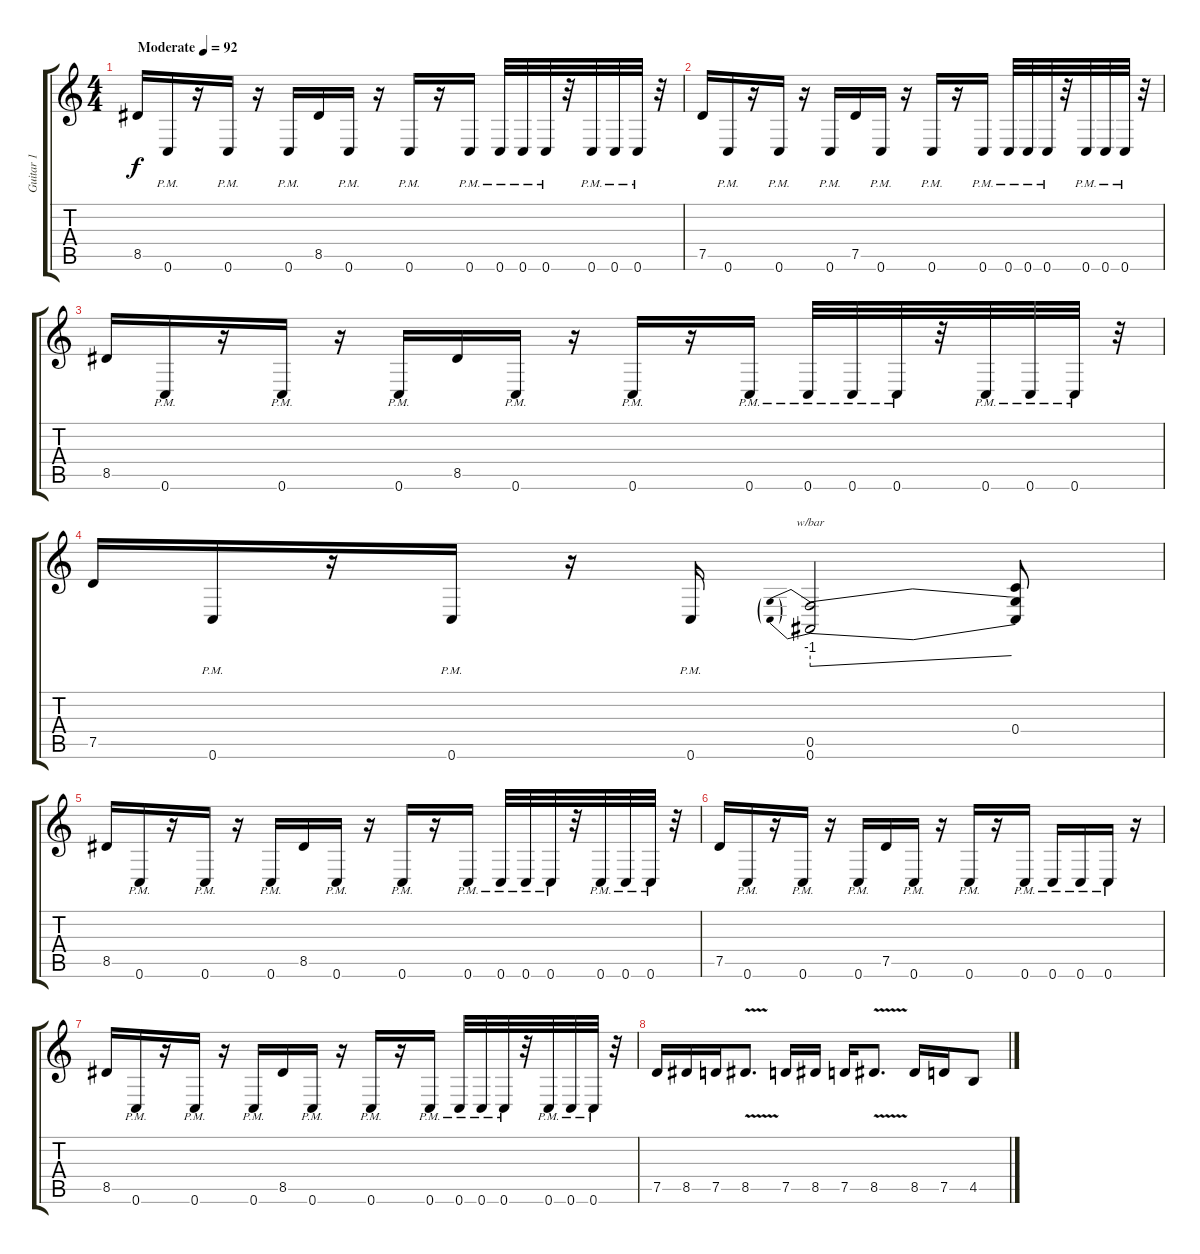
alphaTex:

\track ("Guitar 1" "Guitar 1") {instrument distortionguitar}
\staff {score tabs}
\tuning (D4 A3 F3 C3 G2 C2) {hide}
\ts (4 4)
\tempo (92 "Moderate")
\clef g2
\ks c
8.5.16{dy f instrument distortionguitar} 0.6{pm}.16 r.16 0.6{pm}.16 r.16 0.6{pm}.16 8.5.16 0.6{pm}.16 r.16 0.6{pm}.16 r.16 0.6{pm}.16 0.6{pm}.32 0.6{pm}.32 0.6{pm}.32 r.32 0.6{pm}.32 0.6{pm}.32 0.6{pm}.32 r.32 |
7.5.16 0.6{pm}.16 r.16 0.6{pm}.16 r.16 0.6{pm}.16 7.5.16 0.6{pm}.16 r.16 0.6{pm}.16 r.16 0.6{pm}.16 0.6{pm}.32 0.6{pm}.32 0.6{pm}.32 r.32 0.6{pm}.32 0.6{pm}.32 0.6{pm}.32 r.32 |
8.5.16 0.6{pm}.16 r.16 0.6{pm}.16 r.16 0.6{pm}.16 8.5.16 0.6{pm}.16 r.16 0.6{pm}.16 r.16 0.6{pm}.16 0.6{pm}.32 0.6{pm}.32 0.6{pm}.32 r.32 0.6{pm}.32 0.6{pm}.32 0.6{pm}.32 r.32 |
7.5.16 0.6{pm}.16 r.16 0.6{pm}.16 r.16 0.6{pm}.16 (0.5 0.6).2{tbe (predivedive default 0 -4 60 0)} (0.4 0.5{t} 0.6{t}).8 |
8.5.16 0.6{pm}.16 r.16 0.6{pm}.16 r.16 0.6{pm}.16 8.5.16 0.6{pm}.16 r.16 0.6{pm}.16 r.16 0.6{pm}.16 0.6{pm}.32 0.6{pm}.32 0.6{pm}.32 r.32 0.6{pm}.32 0.6{pm}.32 0.6{pm}.32 r.32 |
7.5.16 0.6{pm}.16 r.16 0.6{pm}.16 r.16 0.6{pm}.16 7.5.16 0.6{pm}.16 r.16 0.6{pm}.16 r.16 0.6{pm}.16 0.6{pm}.16 0.6{pm}.16 0.6{pm}.16 r.16 |
8.5.16 0.6{pm}.16 r.16 0.6{pm}.16 r.16 0.6{pm}.16 8.5.16 0.6{pm}.16 r.16 0.6{pm}.16 r.16 0.6{pm}.16 0.6{pm}.32 0.6{pm}.32 0.6{pm}.32 r.32 0.6{pm}.32 0.6{pm}.32 0.6{pm}.32 r.32 |
7.5.16 8.5.16 7.5.16 8.5{v}.8{d} 7.5.16 8.5.16 7.5.16 8.5{v}.8{d} 8.5.16 7.5.16 4.5.8
